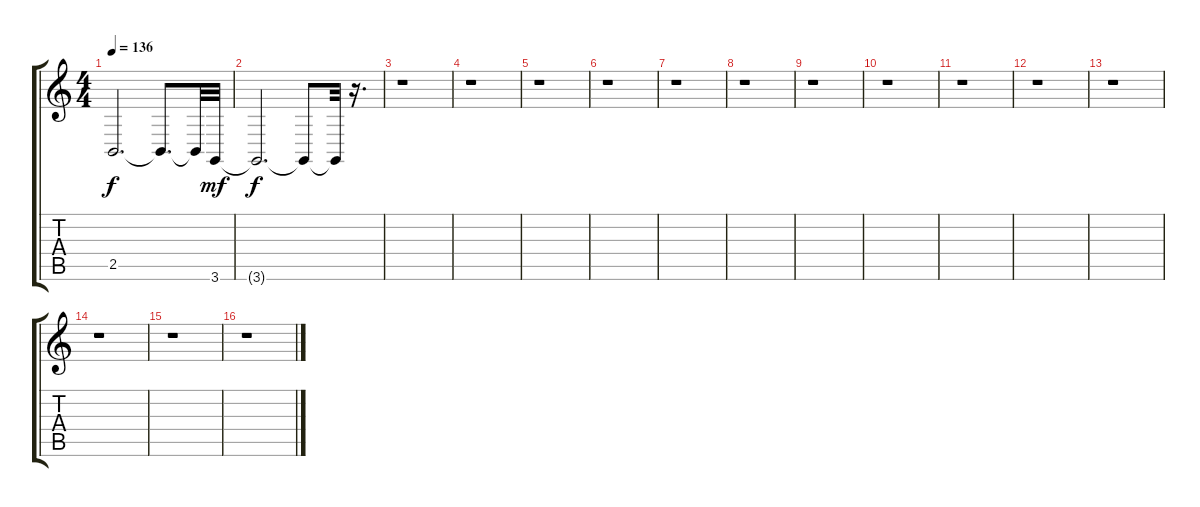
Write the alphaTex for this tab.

\track "" {instrument synthstrings1}
\staff {score tabs}
\tuning (E4 B3 G3 D3 A2 E2) {hide}
\ts (4 4)
\tempo 136
\clef g2
\ks c
2.5{t}.2{d dy f} 2.5{t}.8{d} 2.5{t}.32 3.6.32{dy mf} |
3.6{t}.2{d dy f} 3.6{t}.8 3.6{t}.32 r.16{d} |
r.1 |
r.1 |
r.1 |
r.1 |
r.1 |
r.1 |
r.1 |
r.1 |
r.1 |
r.1 |
r.1 |
r.1 |
r.1 |
r.1
